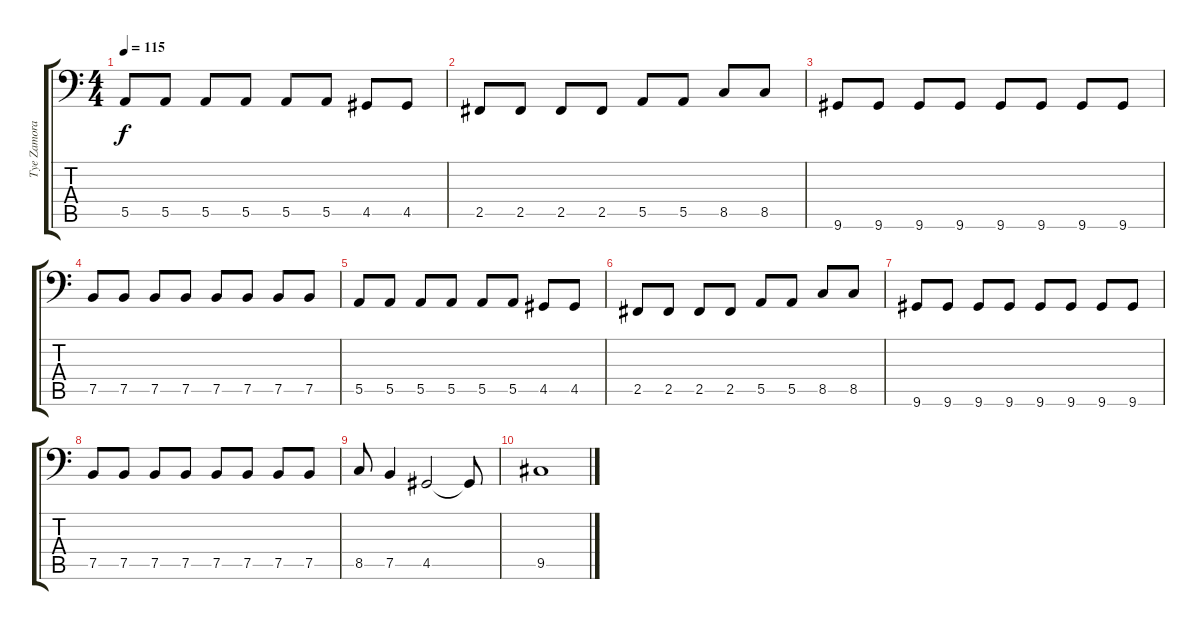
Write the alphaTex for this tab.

\track ("Tye Zamora" "Tye Zamora") {instrument electricbassfinger}
\staff {score tabs}
\tuning (C3 G2 D2 A1 E1 B0) {hide}
\ts (4 4)
\tempo 115
\clef f4
\ks c
5.5.8{dy f} 5.5.8 5.5.8 5.5.8 5.5.8 5.5.8 4.5.8 4.5.8 |
2.5.8 2.5.8 2.5.8 2.5.8 5.5.8 5.5.8 8.5.8 8.5.8 |
9.6.8 9.6.8 9.6.8 9.6.8 9.6.8 9.6.8 9.6.8 9.6.8 |
7.5.8 7.5.8 7.5.8 7.5.8 7.5.8 7.5.8 7.5.8 7.5.8 |
5.5.8 5.5.8 5.5.8 5.5.8 5.5.8 5.5.8 4.5.8 4.5.8 |
2.5.8 2.5.8 2.5.8 2.5.8 5.5.8 5.5.8 8.5.8 8.5.8 |
9.6.8 9.6.8 9.6.8 9.6.8 9.6.8 9.6.8 9.6.8 9.6.8 |
7.5.8 7.5.8 7.5.8 7.5.8 7.5.8 7.5.8 7.5.8 7.5.8 |
8.5.8 7.5.4 4.5.2 4.5{t}.8 |
9.5.1
